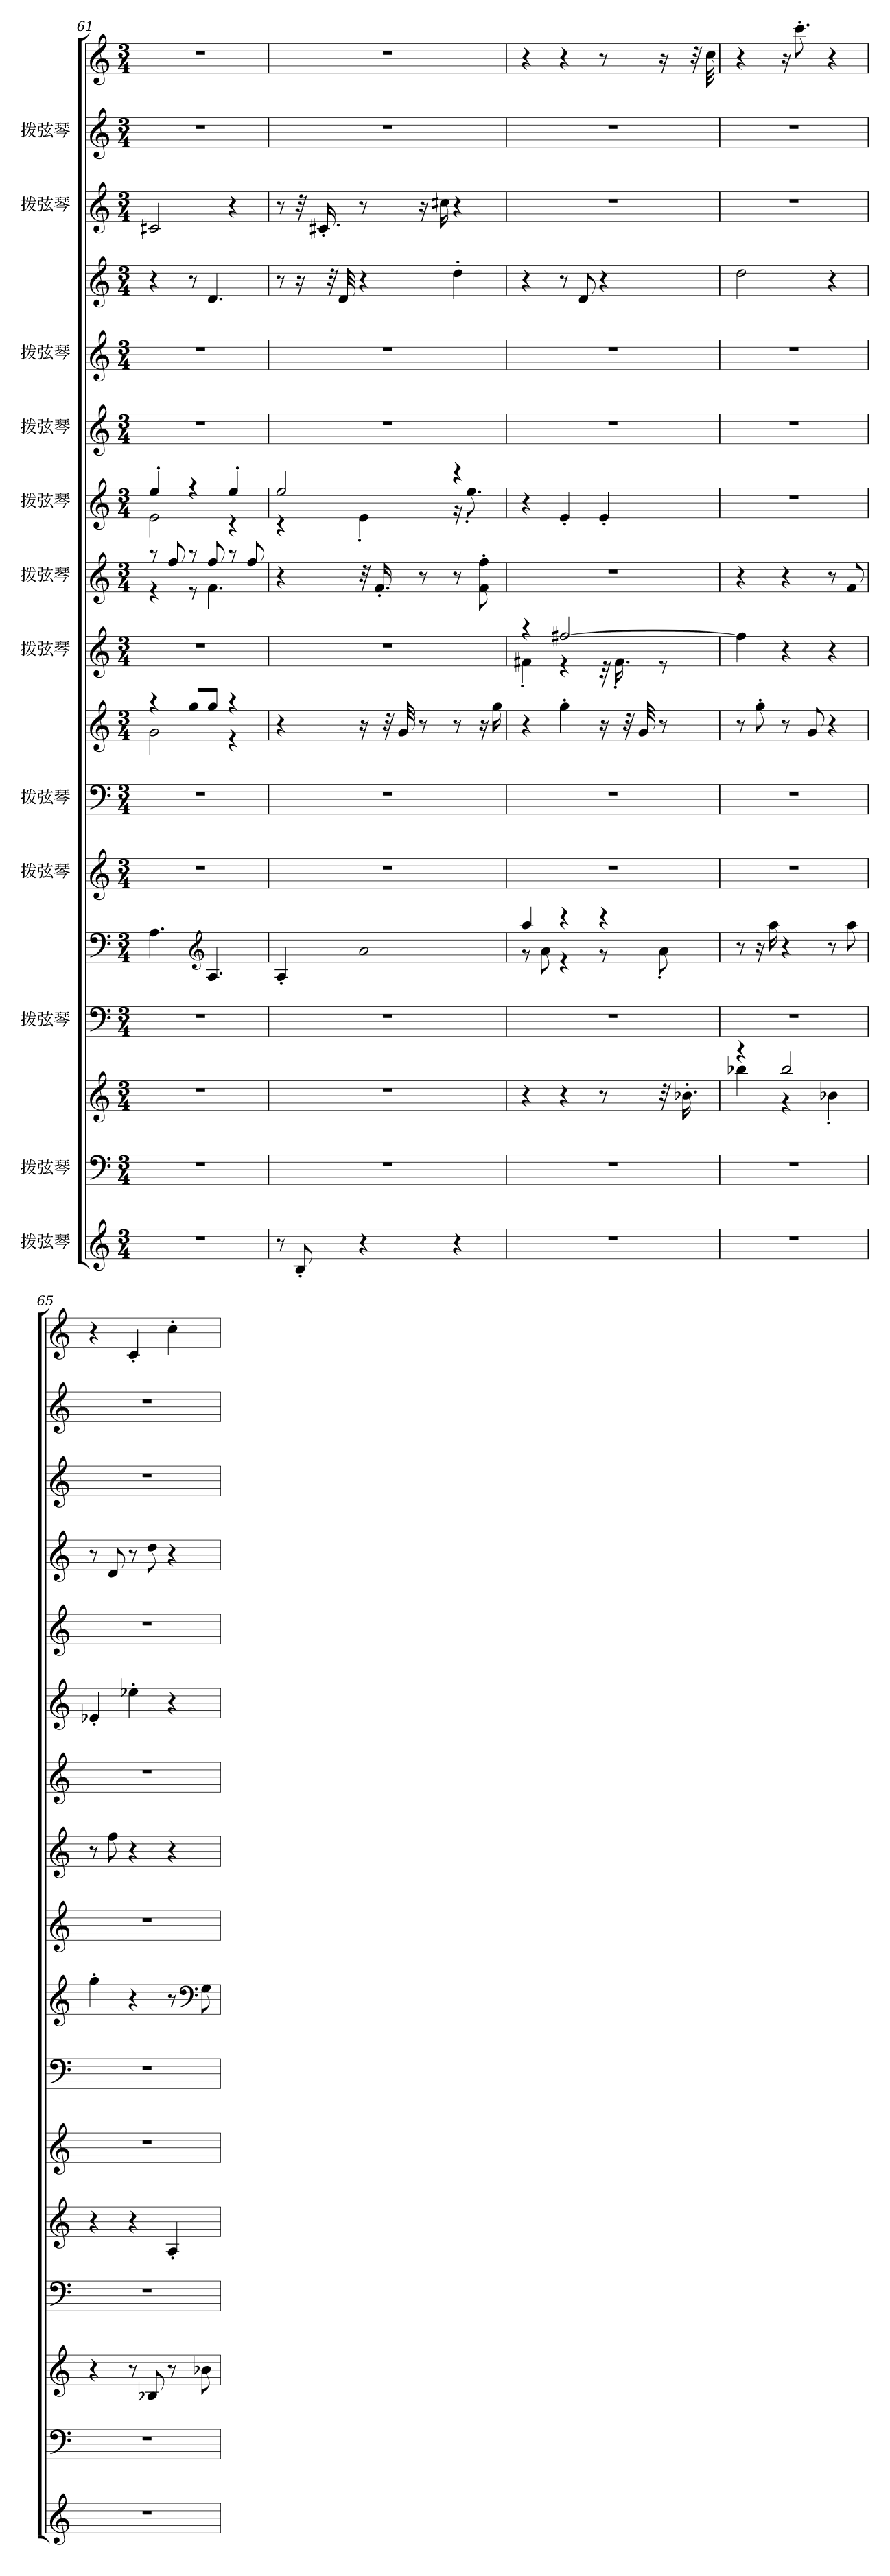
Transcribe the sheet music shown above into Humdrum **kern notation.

**kern	**kern	**kern	**kern	**kern	**kern	**kern	**kern	**kern	**kern	**kern	**kern	**kern	**kern	**kern	**kern	**kern
*part12	*part11	*part11	*part10	*part10	*part9	*part8	*part8	*part7	*part6	*part5	*part4	*part3	*part3	*part2	*part1	*part1
*staff17	*staff16	*staff15	*staff14	*staff13	*staff12	*staff11	*staff10	*staff9	*staff8	*staff7	*staff6	*staff5	*staff4	*staff3	*staff2	*staff1
*I"拨弦琴	*I"拨弦琴	*	*I"拨弦琴	*	*I"拨弦琴	*I"拨弦琴	*	*I"拨弦琴	*I"拨弦琴	*I"拨弦琴	*I"拨弦琴	*I"拨弦琴	*	*I"拨弦琴	*I"拨弦琴	*
*clefG2	*clefF4	*clefG2	*clefF4	*clefF4	*clefG2	*clefF4	*clefG2	*clefG2	*clefG2	*clefG2	*clefG2	*clefG2	*clefG2	*clefG2	*clefG2	*clefG2
*k[]	*k[]	*k[]	*k[]	*k[]	*k[]	*k[]	*k[]	*k[]	*k[]	*k[]	*k[]	*k[]	*k[]	*k[]	*k[]	*k[]
*M3/4	*M3/4	*M3/4	*M3/4	*M3/4	*M3/4	*M3/4	*M3/4	*M3/4	*M3/4	*M3/4	*M3/4	*M3/4	*M3/4	*M3/4	*M3/4	*M3/4
=61	=61	=61	=61	=61	=61	=61	=61	=61	=61	=61	=61	=61	=61	=61	=61	=61
*	*	*	*	*	*	*	*^	*	*^	*^	*	*	*	*	*	*
2.r	2.r	2.r	2.r	4.A\	2.r	2.r	4r	2g\	2.r	8r	4r	4ee'/	2e\	2.r	2.r	4r	2c#X/	2.r	2.r
.	.	.	.	.	.	.	.	.	.	8ff/	.	.	.	.	.	.	.	.	.
.	.	.	.	.	.	.	8gg/L	.	.	8r	8r	4r	.	.	.	8r	.	.	.
*	*	*	*	*clefG2	*	*	*	*	*	*	*	*	*	*	*	*	*	*	*
.	.	.	.	4.A/	.	.	8gg/J	.	.	8ff/	4.f\	.	.	.	.	4.d/	.	.	.
.	.	.	.	.	.	.	4r	4r	.	8r	.	4ee'/	4r	.	.	.	4r	.	.
.	.	.	.	.	.	.	.	.	.	8ff/	.	.	.	.	.	.	.	.	.
*	*	*	*	*	*	*	*v	*v	*	*v	*v	*	*	*	*	*	*	*	*
!!LO:PB:g=z
=62	=62	=62	=62	=62	=62	=62	=62	=62	=62	=62	=62	=62	=62	=62	=62	=62	=62
8r	2.r	2.r	2.r	4A'/	2.r	2.r	4r	2.r	4r	2ee/	4r	2.r	2.r	8r	8r	2.r	2.r
8B'/	.	.	.	.	.	.	.	.	.	.	.	.	.	16r	32r	.	.
.	.	.	.	.	.	.	.	.	.	.	.	.	.	.	16.c#X'/	.	.
.	.	.	.	.	.	.	.	.	.	.	.	.	.	32r	.	.	.
.	.	.	.	.	.	.	.	.	.	.	.	.	.	32d/	.	.	.
4r	.	.	.	2a/	.	.	16r	.	32r	.	4e'\	.	.	4r	8r	.	.
.	.	.	.	.	.	.	.	.	16.f'/	.	.	.	.	.	.	.	.
.	.	.	.	.	.	.	32r	.	.	.	.	.	.	.	.	.	.
.	.	.	.	.	.	.	32g/	.	.	.	.	.	.	.	.	.	.
.	.	.	.	.	.	.	8r	.	8r	.	.	.	.	.	16r	.	.
.	.	.	.	.	.	.	.	.	.	.	.	.	.	.	16cc#X\	.	.
4r	.	.	.	.	.	.	8r	.	8r	4r	16r	.	.	4dd'\	4r	.	.
.	.	.	.	.	.	.	.	.	.	.	8.ee'\	.	.	.	.	.	.
.	.	.	.	.	.	.	16r	.	8f\' 8ff\'	.	.	.	.	.	.	.	.
.	.	.	.	.	.	.	16gg\	.	.	.	.	.	.	.	.	.	.
*	*	*	*	*	*	*	*	*	*	*v	*v	*	*	*	*	*	*
=63	=63	=63	=63	=63	=63	=63	=63	=63	=63	=63	=63	=63	=63	=63	=63	=63
*	*	*	*	*^	*	*	*	*^	*	*	*	*	*	*	*	*
2.r	2.r	4r	2.r	4aa/	8r	2.r	2.r	4r	4r	4f#X'\	2.r	4r	2.r	2.r	4r	2.r	2.r	4r
.	.	.	.	.	8a\	.	.	.	.	.	.	.	.	.	.	.	.	.
.	.	4r	.	4r	4r	.	.	4gg'\	[2ff#X/	4r	.	4e'/	.	.	8r	.	.	4r
.	.	.	.	.	.	.	.	.	.	.	.	.	.	.	8d/	.	.	.
.	.	8r	.	4r	8r	.	.	16r	.	32r	.	4e'/	.	.	4r	.	.	8r
.	.	.	.	.	.	.	.	.	.	16.f#'\	.	.	.	.	.	.	.	.
.	.	.	.	.	.	.	.	32r	.	.	.	.	.	.	.	.	.	.
.	.	.	.	.	.	.	.	32g/	.	.	.	.	.	.	.	.	.	.
.	.	32r	.	.	8a'\	.	.	8r	.	8r	.	.	.	.	.	.	.	16r
.	.	16.b-X'\	.	.	.	.	.	.	.	.	.	.	.	.	.	.	.	.
.	.	.	.	.	.	.	.	.	.	.	.	.	.	.	.	.	.	32r
.	.	.	.	.	.	.	.	.	.	.	.	.	.	.	.	.	.	32cc\
*	*	*	*	*v	*v	*	*	*	*v	*v	*	*	*	*	*	*	*	*
=64	=64	=64	=64	=64	=64	=64	=64	=64	=64	=64	=64	=64	=64	=64	=64	=64
*	*	*^	*	*	*	*	*	*	*	*	*	*	*	*	*	*
2.r	2.r	4r	4bb-X\	2.r	8r	2.r	2.r	8r	4ff#\]	4r	2.r	2.r	2.r	2dd\	2.r	2.r	4r
.	.	.	.	.	16r	.	.	8gg'\	.	.	.	.	.	.	.	.	.
.	.	.	.	.	16aa\	.	.	.	.	.	.	.	.	.	.	.	.
.	.	2bb-/	4r	.	4r	.	.	8r	4r	4r	.	.	.	.	.	.	16r
.	.	.	.	.	.	.	.	.	.	.	.	.	.	.	.	.	8.ccc'\
.	.	.	.	.	.	.	.	8g/	.	.	.	.	.	.	.	.	.
.	.	.	4b-X'\	.	8r	.	.	4r	4r	8r	.	.	.	4r	.	.	4r
.	.	.	.	.	8aa\	.	.	.	.	8f/	.	.	.	.	.	.	.
*	*	*v	*v	*	*	*	*	*	*	*	*	*	*	*	*	*	*
!!LO:PB:g=z
=65	=65	=65	=65	=65	=65	=65	=65	=65	=65	=65	=65	=65	=65	=65	=65	=65
2.r	2.r	4r	2.r	4r	2.r	2.r	4gg'\	2.r	8r	2.r	4e-X'/	2.r	8r	2.r	2.r	4r
.	.	.	.	.	.	.	.	.	8ff\	.	.	.	8d/	.	.	.
.	.	8r	.	4r	.	.	4r	.	4r	.	4ee-X'\	.	8r	.	.	4c'/
.	.	8B-X/	.	.	.	.	.	.	.	.	.	.	8dd\	.	.	.
.	.	8r	.	4A'/	.	.	8r	.	4r	.	4r	.	4r	.	.	4cc'\
*	*	*	*	*	*	*	*clefF4	*	*	*	*	*	*	*	*	*
.	.	8b-X\	.	.	.	.	8G\	.	.	.	.	.	.	.	.	.
=	=	=	=	=	=	=	=	=	=	=	=	=	=	=	=	=
*-	*-	*-	*-	*-	*-	*-	*-	*-	*-	*-	*-	*-	*-	*-	*-	*-
